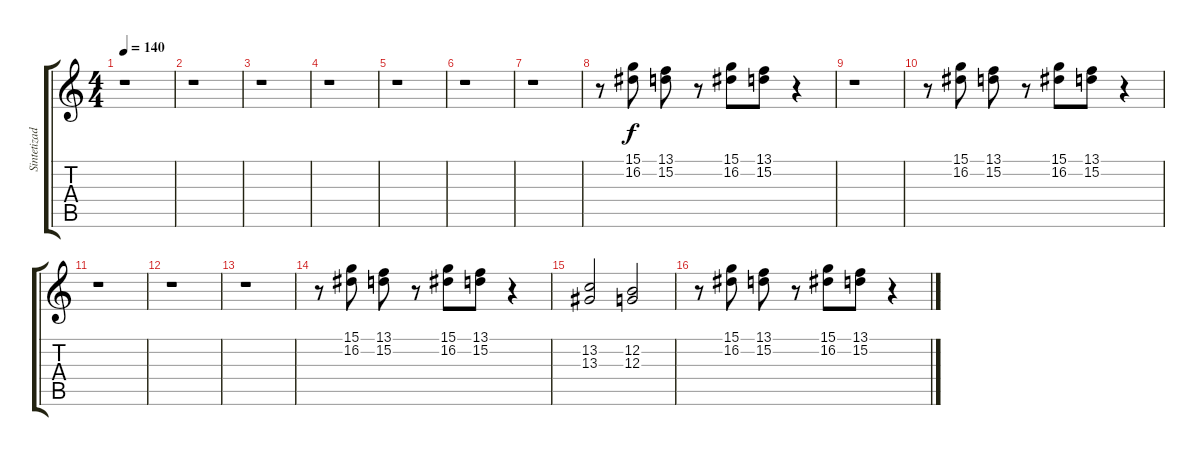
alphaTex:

\track ("Sintetizadores" "Sintetizad") {instrument synthbrass1}
\staff {score tabs}
\tuning (E4 B3 G3 D3 A2 E2) {hide}
\ts (4 4)
\tempo 140
\clef g2
\ks c
r.1{dy f} |
r.1 |
r.1 |
r.1 |
r.1 |
r.1 |
r.1 |
r.8 (15.1 16.2).8 (13.1 15.2).8 r.8 (15.1 16.2).8 (13.1 15.2).8 r.4 |
r.1 |
r.8 (15.1 16.2).8 (13.1 15.2).8 r.8 (15.1 16.2).8 (13.1 15.2).8 r.4 |
r.1 |
r.1 |
r.1 |
r.8 (15.1 16.2).8 (13.1 15.2).8 r.8 (15.1 16.2).8 (13.1 15.2).8 r.4 |
(13.2 13.3).2 (12.2 12.3).2 |
r.8 (15.1 16.2).8 (13.1 15.2).8 r.8 (15.1 16.2).8 (13.1 15.2).8 r.4
